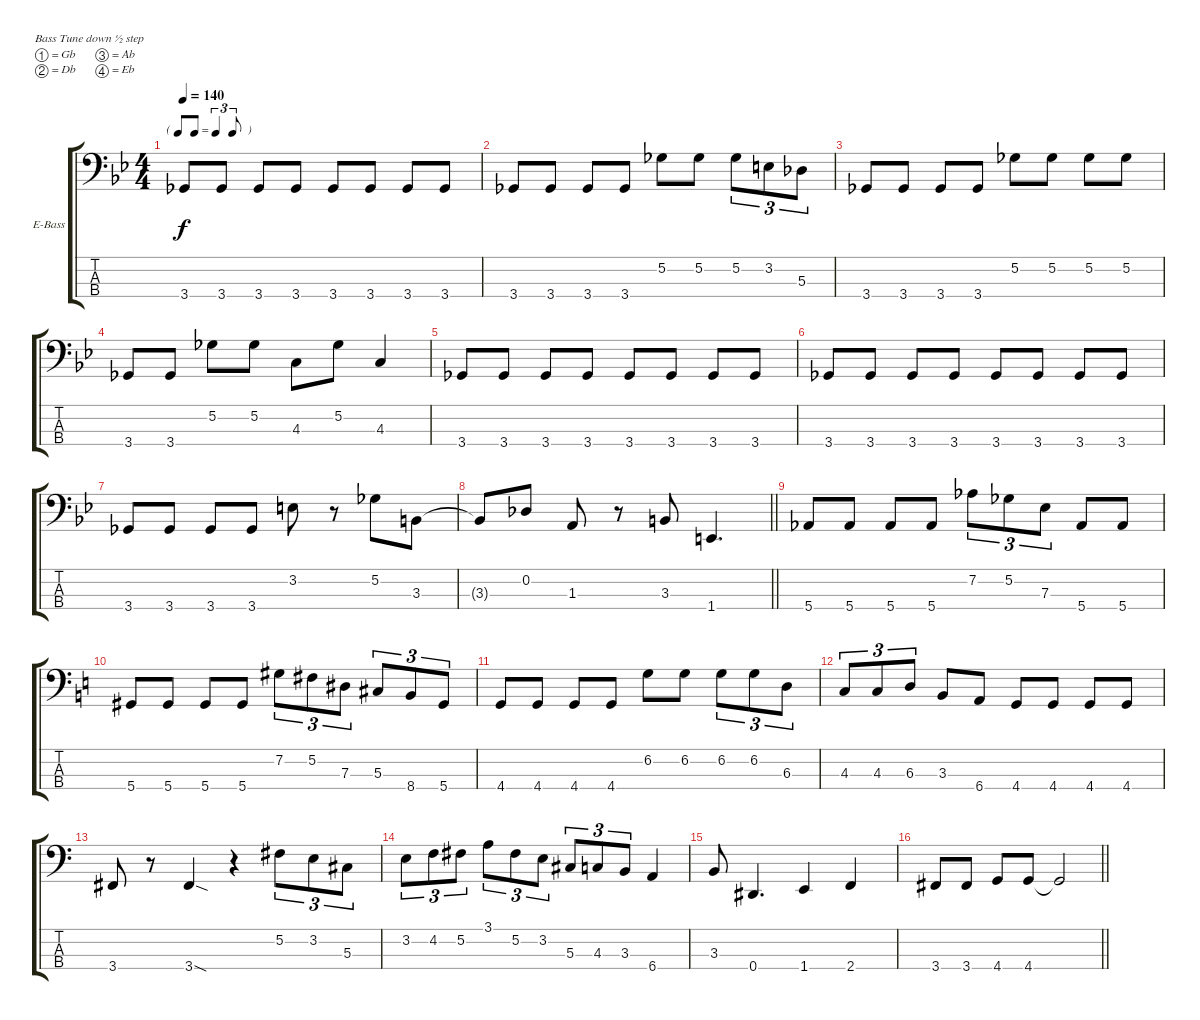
\bracketExtendMode groupsimilarinstruments
\firstSystemTrackNameOrientation horizontal
\otherSystemsTrackNameOrientation horizontal
\track (" Bass" "E-Bass") {instrument electricbasspick}
\staff {score tabs}
\tuning (Gb2 Db2 Ab1 Eb1)
\ts (4 4)
\tf triplet8th
\section ("" " ")
\tempo 140
\clef f4
\ks bb
3.4.8{dy f} 3.4.8 3.4.8 3.4.8 3.4.8 3.4.8 3.4.8 3.4.8 |
3.4.8 3.4.8 3.4.8 3.4.8 5.2.8 5.2.8 5.2.8{tu (3 2)} 3.2.8{tu (3 2)} 5.3.8{tu (3 2)} |
3.4.8 3.4.8 3.4.8 3.4.8 5.2.8 5.2.8 5.2.8 5.2.8 |
3.4.8 3.4.8 5.2.8 5.2.8 4.3.8 5.2.8 4.3.4 |
3.4.8 3.4.8 3.4.8 3.4.8 3.4.8 3.4.8 3.4.8 3.4.8 |
3.4.8 3.4.8 3.4.8 3.4.8 3.4.8 3.4.8 3.4.8 3.4.8 |
3.4.8 3.4.8 3.4.8 3.4.8 3.2.8 r.8 5.2.8 3.3.8 |
\barLineRight lightlight
3.3{t}.8 0.2.8 1.3.8 r.8 3.3.8 1.4.4{d} |
\section ("" " ")
5.4.8 5.4.8 5.4.8 5.4.8 7.2.8{tu (3 2)} 5.2.8{tu (3 2)} 7.3.8{tu (3 2)} 5.4.8 5.4.8 |
\ks c
5.4.8 5.4.8 5.4.8 5.4.8 7.2.8{tu (3 2)} 5.2.8{tu (3 2)} 7.3.8{tu (3 2)} 5.3.8{tu (3 2)} 8.4.8{tu (3 2)} 5.4.8{tu (3 2)} |
4.4.8 4.4.8 4.4.8 4.4.8 6.2.8 6.2.8 6.2.8{tu (3 2)} 6.2.8{tu (3 2)} 6.3.8{tu (3 2)} |
4.3.8{tu (3 2)} 4.3.8{tu (3 2)} 6.3.8{tu (3 2)} 3.3.8 6.4.8 4.4.8 4.4.8 4.4.8 4.4.8 |
3.4.8 r.8 3.4{sod}.4 r.4 5.2.8{tu (3 2)} 3.2.8{tu (3 2)} 5.3.8{tu (3 2)} |
3.2.8{tu (3 2)} 4.2.8{tu (3 2)} 5.2.8{tu (3 2)} 3.1.8{tu (3 2)} 5.2.8{tu (3 2)} 3.2.8{tu (3 2)} 5.3.8{tu (3 2)} 4.3.8{tu (3 2)} 3.3.8{tu (3 2)} 6.4.4 |
3.3.8 0.4.4{d} 1.4.4 2.4.4 |
\barLineRight lightlight
3.4.8 3.4.8 4.4.8 4.4.8 4.4{t}.2
